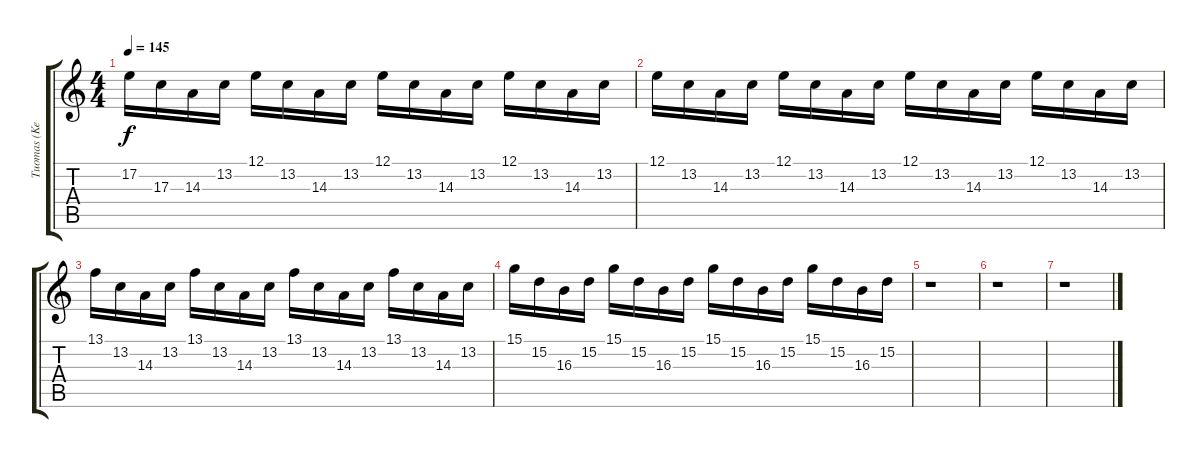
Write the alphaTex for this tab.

\track ("Tuomas (Keyboard 3)" "Tuomas (Ke") {instrument harpsichord}
\staff {score tabs}
\tuning (E4 B3 G3 D3 A2 E2) {hide}
\ts (4 4)
\tempo 145
\clef g2
\ks c
17.2.16{dy f} 17.3.16 14.3.16 13.2.16 12.1.16 13.2.16 14.3.16 13.2.16 12.1.16 13.2.16 14.3.16 13.2.16 12.1.16 13.2.16 14.3.16 13.2.16 |
12.1.16 13.2.16 14.3.16 13.2.16 12.1.16 13.2.16 14.3.16 13.2.16 12.1.16 13.2.16 14.3.16 13.2.16 12.1.16 13.2.16 14.3.16 13.2.16 |
13.1.16 13.2.16 14.3.16 13.2.16 13.1.16 13.2.16 14.3.16 13.2.16 13.1.16 13.2.16 14.3.16 13.2.16 13.1.16 13.2.16 14.3.16 13.2.16 |
15.1.16 15.2.16 16.3.16 15.2.16 15.1.16 15.2.16 16.3.16 15.2.16 15.1.16 15.2.16 16.3.16 15.2.16 15.1.16 15.2.16 16.3.16 15.2.16 |
r.1 |
r.1 |
r.1
